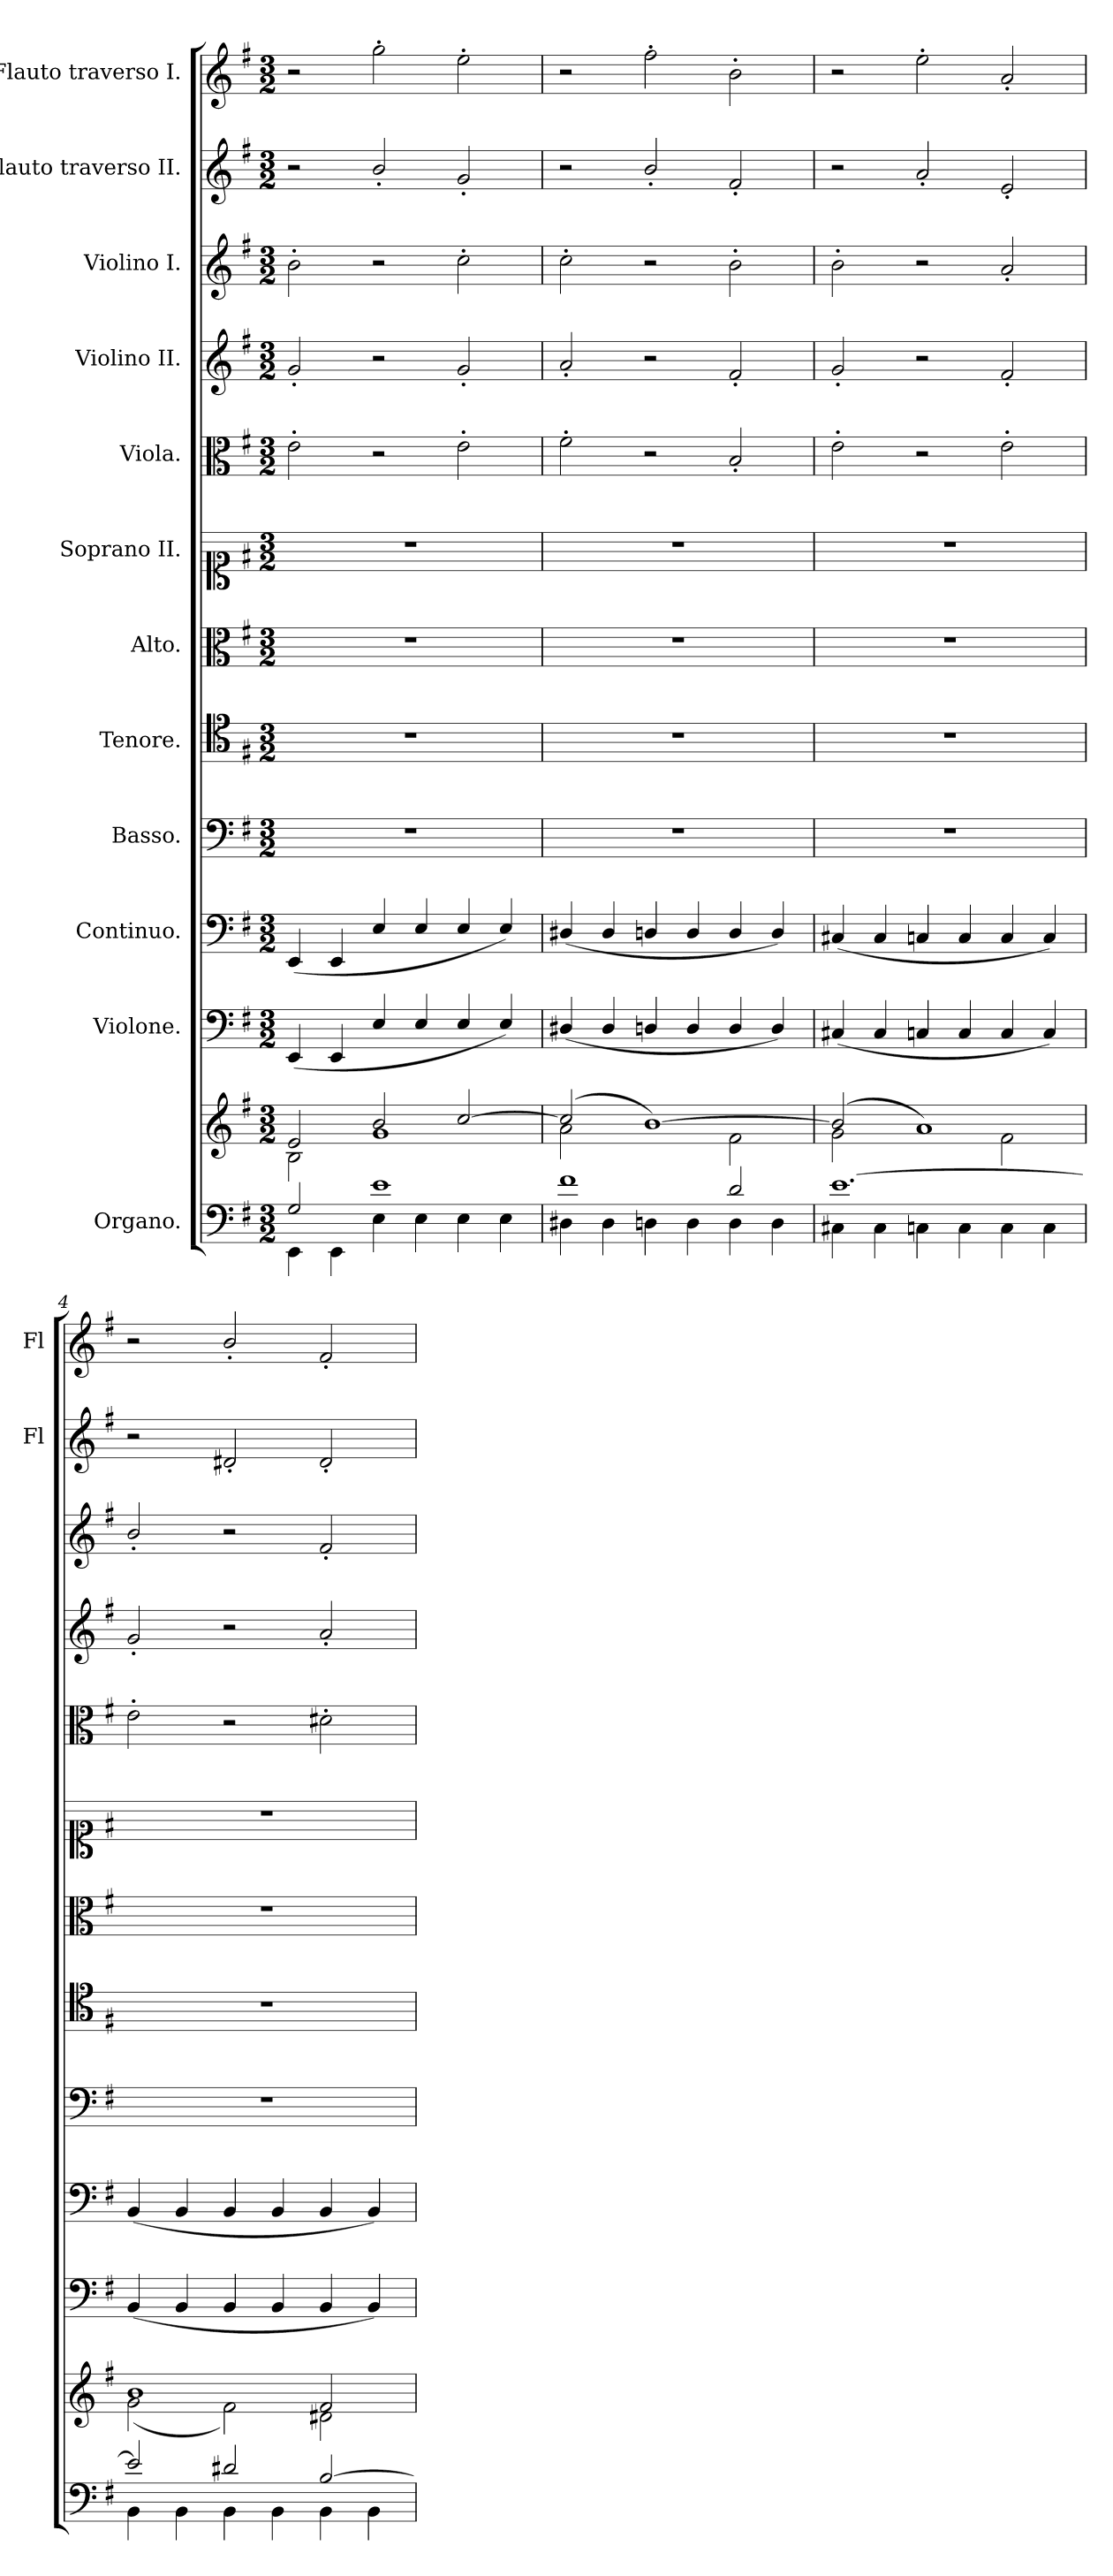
**kern	**kern	**text	**dynam	**kern	**dynam	**kern	**text	**text	**dynam	**kern	**kern	**kern	**kern	**kern	**dynam	**kern	**dynam	**kern	**dynam	**kern	**dynam	**kern	**dynam
*part12	*part12	*part12	*part12	*part11	*part11	*part10	*part10	*part10	*part10	*part9	*part8	*part7	*part6	*part5	*part5	*part4	*part4	*part3	*part3	*part2	*part2	*part1	*part1
*staff13	*staff12	*staff12	*staff12/13	*staff11	*staff11	*staff10	*staff10	*staff10	*staff10	*staff9	*staff8	*staff7	*staff6	*staff5	*staff5	*staff4	*staff4	*staff3	*staff3	*staff2	*staff2	*staff1	*staff1
*I"Organo.	*	*	*	*I"Violone.	*	*I"Continuo.	*	*	*	*I"Basso.	*I"Tenore.	*I"Alto.	*I"Soprano II.	*I"Viola.	*	*I"Violino II.	*	*I"Violino I.	*	*I"Flauto traverso II.	*	*I"Flauto traverso I.	*
*	*	*	*	*	*	*	*	*	*	*	*	*	*	*	*	*	*	*	*	*I'Fl	*	*I'Fl	*
*clefF4	*clefG2	*	*	*clefF4	*	*clefF4	*	*	*	*clefF4	*clefC4	*clefC3	*clefC1	*clefC3	*	*clefG2	*	*clefG2	*	*clefG2	*	*clefG2	*
*	*	*	*	*ITrd7c12	*	*	*	*	*	*	*	*	*	*	*	*	*	*	*	*	*	*	*
*k[f#]	*k[f#]	*	*	*k[f#]	*	*k[f#]	*	*	*	*k[f#]	*k[f#]	*k[f#]	*k[f#]	*k[f#]	*	*k[f#]	*	*k[f#]	*	*k[f#]	*	*k[f#]	*
*M3/2	*M3/2	*	*	*M3/2	*	*M3/2	*	*	*	*M3/2	*M3/2	*M3/2	*M3/2	*M3/2	*	*M3/2	*	*M3/2	*	*M3/2	*	*M3/2	*
*MM125	*MM125	*	*	*MM125	*	*MM125	*	*	*	*MM125	*MM125	*MM125	*MM125	*MM125	*	*MM125	*	*MM125	*	*MM125	*	*MM125	*
=1	=1	=1	=1	=1	=1	=1	=1	=1	=1	=1	=1	=1	=1	=1	=1	=1	=1	=1	=1	=1	=1	=1	=1
*^	*^	*	*	*	*	*	*	*	*	*	*	*	*	*	*	*	*	*	*	*	*	*	*
!	!	!	!	!	!LO:DY:b	!	!LO:DY:b	!	!	!LO:LY:b	!LO:DY:b	!	!	!	!	!	!LO:DY:b	!	!LO:DY:b	!	!LO:DY:b	!	!	!	!
2G/	4EE\	2e/	2B\	.	other-dynamics	(4EEE/	other-dynamics	(4EE/	.	.	other-dynamics	1.r	1.r	1.r	1.r	2e'\	other-dynamics	2g'/	other-dynamics	2b'\	other-dynamics	2r	.	2r	.
.	4EE\	.	.	.	.	4EEE/	.	4EE/	.	.	.	.	.	.	.	.	.	.	.	.	.	.	.	.	.
!	!	!	!	!	!	!	!	!	!	!	!	!	!	!	!	!	!	!	!	!	!	!	!LO:DY:b	!	!LO:DY:b
1e	4E\	2b/	1g	.	.	4EE/	.	4E/	.	.	.	.	.	.	.	2r	.	2r	.	2r	.	2b'/	other-dynamics	2gg'\	other-dynamics
.	4E\	.	.	.	.	4EE/	.	4E/	.	.	.	.	.	.	.	.	.	.	.	.	.	.	.	.	.
.	4E\	[2cc/	.	.	.	4EE/	.	4E/	.	.	.	.	.	.	.	2e'\	.	2g'/	.	2cc'\	.	2g'/	.	2ee'\	.
.	4E\	.	.	.	.	4EE/)	.	4E/)	.	.	.	.	.	.	.	.	.	.	.	.	.	.	.	.	.
=2	=2	=2	=2	=2	=2	=2	=2	=2	=2	=2	=2	=2	=2	=2	=2	=2	=2	=2	=2	=2	=2	=2	=2	=2	=2
1f#	4D#X\	(2cc/]	2a\	.	.	(4DD#X/	.	(4D#X/	.	.	.	1.r	1.r	1.r	1.r	2f#'\	.	2a'/	.	2cc'\	.	2r	.	2r	.
.	4D#\	.	.	.	.	4DD#/	.	4D#/	.	.	.	.	.	.	.	.	.	.	.	.	.	.	.	.	.
.	4Dn\	[1b)	2ryy	.	.	4DDn/	.	4Dn/	.	.	.	.	.	.	.	2r	.	2r	.	2r	.	2b'/	.	2ff#'\	.
.	4D\	.	.	.	.	4DD/	.	4D/	.	.	.	.	.	.	.	.	.	.	.	.	.	.	.	.	.
2d/	4D\	.	2f#\	.	.	4DD/	.	4D/	.	.	.	.	.	.	.	2B'/	.	2f#'/	.	2b'\	.	2f#'/	.	2b'\	.
.	4D\	.	.	.	.	4DD/)	.	4D/)	.	.	.	.	.	.	.	.	.	.	.	.	.	.	.	.	.
=3	=3	=3	=3	=3	=3	=3	=3	=3	=3	=3	=3	=3	=3	=3	=3	=3	=3	=3	=3	=3	=3	=3	=3	=3	=3
[1.e	4C#X\	(2b/]	2g\	.	.	(4CC#X/	.	(4C#X/	.	.	.	1.r	1.r	1.r	1.r	2e'\	.	2g'/	.	2b'\	.	2r	.	2r	.
.	4C#\	.	.	.	.	4CC#/	.	4C#/	.	.	.	.	.	.	.	.	.	.	.	.	.	.	.	.	.
.	4Cn\	1a)	2ryy	.	.	4CCn/	.	4Cn/	.	.	.	.	.	.	.	2r	.	2r	.	2r	.	2a'/	.	2ee'\	.
.	4C\	.	.	.	.	4CC/	.	4C/	.	.	.	.	.	.	.	.	.	.	.	.	.	.	.	.	.
.	4C\	.	2f#\	.	.	4CC/	.	4C/	.	.	.	.	.	.	.	2e'\	.	2f#'/	.	2a'/	.	2e'/	.	2a'/	.
.	4C\	.	.	.	.	4CC/)	.	4C/)	.	.	.	.	.	.	.	.	.	.	.	.	.	.	.	.	.
=4	=4	=4	=4	=4	=4	=4	=4	=4	=4	=4	=4	=4	=4	=4	=4	=4	=4	=4	=4	=4	=4	=4	=4	=4	=4
2e/]	4BB\	1b	(2g\	.	.	(4BBB/	.	(4BB/	.	.	.	1.r	1.r	1.r	1.r	2e'\	.	2g'/	.	2b'/	.	2r	.	2r	.
.	4BB\	.	.	.	.	4BBB/	.	4BB/	.	.	.	.	.	.	.	.	.	.	.	.	.	.	.	.	.
2d#X/	4BB\	.	2f#\)	.	.	4BBB/	.	4BB/	.	.	.	.	.	.	.	2r	.	2r	.	2r	.	2d#X'/	.	2b'/	.
.	4BB\	.	.	.	.	4BBB/	.	4BB/	.	.	.	.	.	.	.	.	.	.	.	.	.	.	.	.	.
[2B/	4BB\	2f#/	2d#X\	.	.	4BBB/	.	4BB/	.	.	.	.	.	.	.	2d#X'\	.	2a'/	.	2f#'/	.	2d#'/	.	2f#'/	.
.	4BB\	.	.	.	.	4BBB/)	.	4BB/)	.	.	.	.	.	.	.	.	.	.	.	.	.	.	.	.	.
*v	*v	*	*	*	*	*	*	*	*	*	*	*	*	*	*	*	*	*	*	*	*	*	*	*	*
*	*v	*v	*	*	*	*	*	*	*	*	*	*	*	*	*	*	*	*	*	*	*	*	*	*
=	=	=	=	=	=	=	=	=	=	=	=	=	=	=	=	=	=	=	=	=	=	=	=
*-	*-	*-	*-	*-	*-	*-	*-	*-	*-	*-	*-	*-	*-	*-	*-	*-	*-	*-	*-	*-	*-	*-	*-
